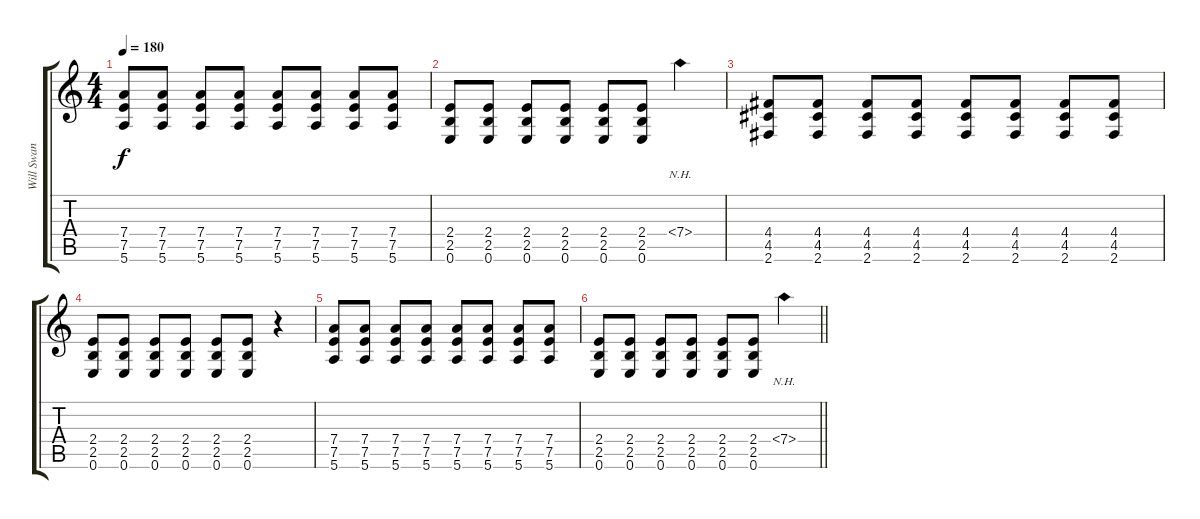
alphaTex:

\track ("Will Swan (Guitar L)" "Will Swan ") {instrument distortionguitar}
\staff {score tabs}
\tuning (E4 B3 G3 D3 A2 E2) {hide}
\ts (4 4)
\tempo 180
\clef g2
\ks c
(7.4 7.5 5.6).8{dy f} (7.4 7.5 5.6).8 (7.4 7.5 5.6).8 (7.4 7.5 5.6).8 (7.4 7.5 5.6).8 (7.4 7.5 5.6).8 (7.4 7.5 5.6).8 (7.4 7.5 5.6).8 |
(2.4 2.5 0.6).8 (2.4 2.5 0.6).8 (2.4 2.5 0.6).8 (2.4 2.5 0.6).8 (2.4 2.5 0.6).8 (2.4 2.5 0.6).8 7.4{nh}.4 |
(4.4 4.5 2.6).8 (4.4 4.5 2.6).8 (4.4 4.5 2.6).8 (4.4 4.5 2.6).8 (4.4 4.5 2.6).8 (4.4 4.5 2.6).8 (4.4 4.5 2.6).8 (4.4 4.5 2.6).8 |
(2.4 2.5 0.6).8 (2.4 2.5 0.6).8 (2.4 2.5 0.6).8 (2.4 2.5 0.6).8 (2.4 2.5 0.6).8 (2.4 2.5 0.6).8 r.4 |
(7.4 7.5 5.6).8 (7.4 7.5 5.6).8 (7.4 7.5 5.6).8 (7.4 7.5 5.6).8 (7.4 7.5 5.6).8 (7.4 7.5 5.6).8 (7.4 7.5 5.6).8 (7.4 7.5 5.6).8 |
\barLineRight lightlight
(2.4 2.5 0.6).8 (2.4 2.5 0.6).8 (2.4 2.5 0.6).8 (2.4 2.5 0.6).8 (2.4 2.5 0.6).8 (2.4 2.5 0.6).8 7.4{nh}.4
